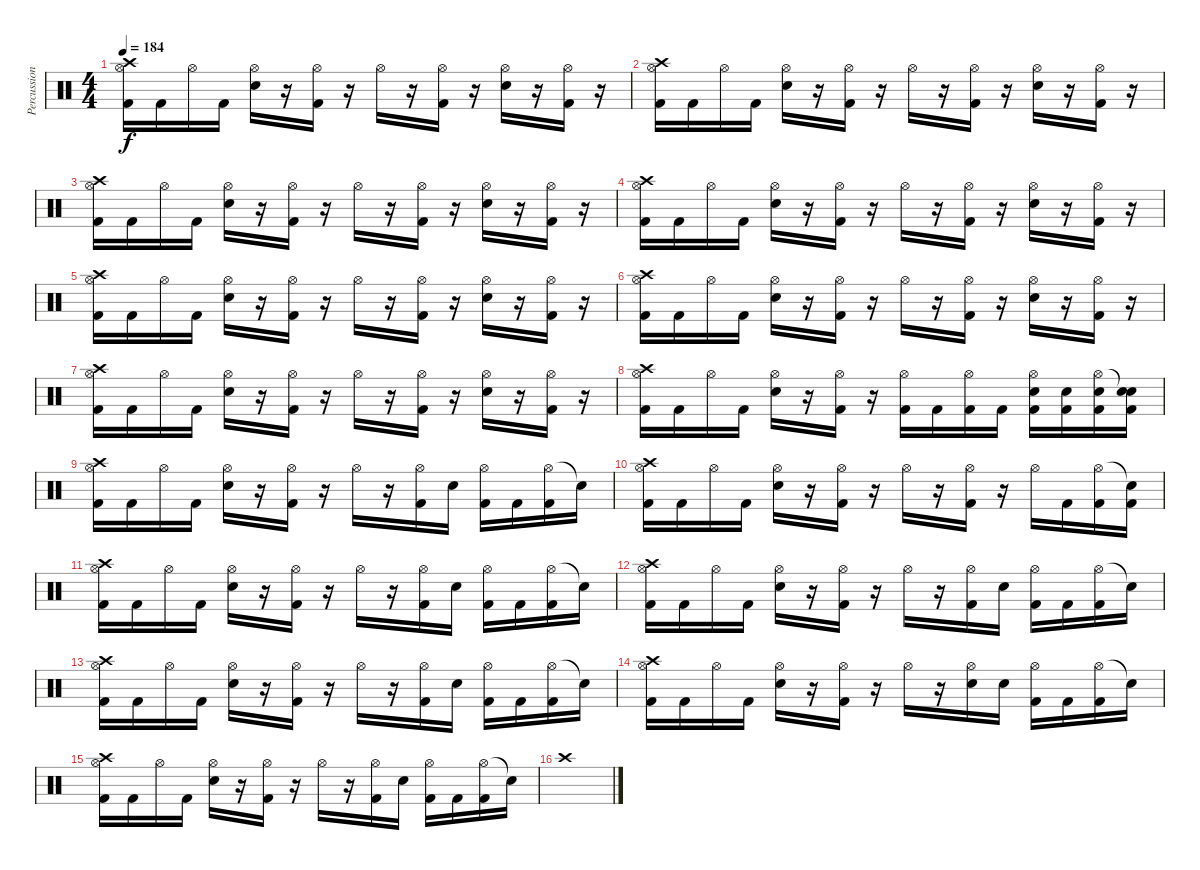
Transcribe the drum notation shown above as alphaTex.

\track ("Percussion" "Percussion") {instrument percussion}
\staff {score}
\articulation defaults
\ts (4 4)
\tempo 184
\clef neutral
\ks c
("Crash high (hit)" "Hi-Hat (open)" "Kick (hit) 2").16{dy f} "Kick (hit) 2".16 "Hi-Hat (open)".16 "Kick (hit) 2".16 ("Hi-Hat (open)" "Snare (hit) 2").16 r.16 ("Hi-Hat (open)" "Kick (hit) 2").16 r.16 "Hi-Hat (open)".16 r.16 ("Hi-Hat (open)" "Kick (hit) 2").16 r.16 ("Hi-Hat (open)" "Snare (hit) 2").16 r.16 ("Hi-Hat (open)" "Kick (hit) 2").16 r.16 |
("Crash high (hit)" "Hi-Hat (open)" "Kick (hit) 2").16 "Kick (hit) 2".16 "Hi-Hat (open)".16 "Kick (hit) 2".16 ("Hi-Hat (open)" "Snare (hit) 2").16 r.16 ("Hi-Hat (open)" "Kick (hit) 2").16 r.16 "Hi-Hat (open)".16 r.16 ("Hi-Hat (open)" "Kick (hit) 2").16 r.16 ("Hi-Hat (open)" "Snare (hit) 2").16 r.16 ("Hi-Hat (open)" "Kick (hit) 2").16 r.16 |
("Crash high (hit)" "Hi-Hat (open)" "Kick (hit) 2").16 "Kick (hit) 2".16 "Hi-Hat (open)".16 "Kick (hit) 2".16 ("Hi-Hat (open)" "Snare (hit) 2").16 r.16 ("Hi-Hat (open)" "Kick (hit) 2").16 r.16 "Hi-Hat (open)".16 r.16 ("Hi-Hat (open)" "Kick (hit) 2").16 r.16 ("Hi-Hat (open)" "Snare (hit) 2").16 r.16 ("Hi-Hat (open)" "Kick (hit) 2").16 r.16 |
("Crash high (hit)" "Hi-Hat (open)" "Kick (hit) 2").16 "Kick (hit) 2".16 "Hi-Hat (open)".16 "Kick (hit) 2".16 ("Hi-Hat (open)" "Snare (hit) 2").16 r.16 ("Hi-Hat (open)" "Kick (hit) 2").16 r.16 "Hi-Hat (open)".16 r.16 ("Hi-Hat (open)" "Kick (hit) 2").16 r.16 ("Hi-Hat (open)" "Snare (hit) 2").16 r.16 ("Hi-Hat (open)" "Kick (hit) 2").16 r.16 |
("Crash high (hit)" "Hi-Hat (open)" "Kick (hit) 2").16 "Kick (hit) 2".16 "Hi-Hat (open)".16 "Kick (hit) 2".16 ("Hi-Hat (open)" "Snare (hit) 2").16 r.16 ("Hi-Hat (open)" "Kick (hit) 2").16 r.16 "Hi-Hat (open)".16 r.16 ("Hi-Hat (open)" "Kick (hit) 2").16 r.16 ("Hi-Hat (open)" "Snare (hit) 2").16 r.16 ("Hi-Hat (open)" "Kick (hit) 2").16 r.16 |
("Crash high (hit)" "Hi-Hat (open)" "Kick (hit) 2").16 "Kick (hit) 2".16 "Hi-Hat (open)".16 "Kick (hit) 2".16 ("Hi-Hat (open)" "Snare (hit) 2").16 r.16 ("Hi-Hat (open)" "Kick (hit) 2").16 r.16 "Hi-Hat (open)".16 r.16 ("Hi-Hat (open)" "Kick (hit) 2").16 r.16 ("Hi-Hat (open)" "Snare (hit) 2").16 r.16 ("Hi-Hat (open)" "Kick (hit) 2").16 r.16 |
("Crash high (hit)" "Hi-Hat (open)" "Kick (hit) 2").16 "Kick (hit) 2".16 "Hi-Hat (open)".16 "Kick (hit) 2".16 ("Hi-Hat (open)" "Snare (hit) 2").16 r.16 ("Hi-Hat (open)" "Kick (hit) 2").16 r.16 "Hi-Hat (open)".16 r.16 ("Hi-Hat (open)" "Kick (hit) 2").16 r.16 ("Hi-Hat (open)" "Snare (hit) 2").16 r.16 ("Hi-Hat (open)" "Kick (hit) 2").16 r.16 |
("Crash high (hit)" "Hi-Hat (open)" "Kick (hit) 2").16 "Kick (hit) 2".16 "Hi-Hat (open)".16 "Kick (hit) 2".16 ("Hi-Hat (open)" "Snare (hit) 2").16 r.16 ("Hi-Hat (open)" "Kick (hit) 2").16 r.16 ("Hi-Hat (open)" "Kick (hit) 2").16 "Kick (hit) 2".16 ("Hi-Hat (open)" "Kick (hit) 2").16 "Kick (hit) 2".16 ("Hi-Hat (open)" "Snare (hit) 2" "Kick (hit) 2").16 ("Snare (hit) 2" "Kick (hit) 2").16 ("Hi-Hat (open)" "Snare (hit) 2" "Kick (hit) 2").16 ("Snare (hit)"{t} "Snare (hit) 2" "Kick (hit) 2").16 |
("Crash high (hit)" "Hi-Hat (open)" "Kick (hit) 2").16 "Kick (hit) 2".16 "Hi-Hat (open)".16 "Kick (hit) 2".16 ("Hi-Hat (open)" "Snare (hit) 2").16 r.16 ("Hi-Hat (open)" "Kick (hit) 2").16 r.16 "Hi-Hat (open)".16 r.16 ("Hi-Hat (open)" "Kick (hit) 2").16 "Snare (hit) 2".16 ("Hi-Hat (open)" "Kick (hit) 2").16 "Kick (hit) 2".16 ("Hi-Hat (open)" "Kick (hit) 2").16 "Snare (hit)"{t}.16 |
("Crash high (hit)" "Hi-Hat (open)" "Kick (hit) 2").16 "Kick (hit) 2".16 "Hi-Hat (open)".16 "Kick (hit) 2".16 ("Hi-Hat (open)" "Snare (hit) 2").16 r.16 ("Hi-Hat (open)" "Kick (hit) 2").16 r.16 "Hi-Hat (open)".16 r.16 ("Hi-Hat (open)" "Kick (hit) 2").16 r.16 "Hi-Hat (open)".16 "Kick (hit) 2".16 ("Hi-Hat (open)" "Kick (hit) 2").16 ("Snare (hit)"{t} "Kick (hit) 2").16 |
("Crash high (hit)" "Hi-Hat (open)" "Kick (hit) 2").16 "Kick (hit) 2".16 "Hi-Hat (open)".16 "Kick (hit) 2".16 ("Hi-Hat (open)" "Snare (hit) 2").16 r.16 ("Hi-Hat (open)" "Kick (hit) 2").16 r.16 "Hi-Hat (open)".16 r.16 ("Hi-Hat (open)" "Kick (hit) 2").16 "Snare (hit) 2".16 ("Hi-Hat (open)" "Kick (hit) 2").16 "Kick (hit) 2".16 ("Hi-Hat (open)" "Kick (hit) 2").16 "Snare (hit)"{t}.16 |
("Crash high (hit)" "Hi-Hat (open)" "Kick (hit) 2").16 "Kick (hit) 2".16 "Hi-Hat (open)".16 "Kick (hit) 2".16 ("Hi-Hat (open)" "Snare (hit) 2").16 r.16 ("Hi-Hat (open)" "Kick (hit) 2").16 r.16 "Hi-Hat (open)".16 r.16 ("Hi-Hat (open)" "Kick (hit) 2").16 "Snare (hit) 2".16 ("Hi-Hat (open)" "Kick (hit) 2").16 "Kick (hit) 2".16 ("Hi-Hat (open)" "Kick (hit) 2").16 "Snare (hit)"{t}.16 |
("Crash high (hit)" "Hi-Hat (open)" "Kick (hit) 2").16 "Kick (hit) 2".16 "Hi-Hat (open)".16 "Kick (hit) 2".16 ("Hi-Hat (open)" "Snare (hit) 2").16 r.16 ("Hi-Hat (open)" "Kick (hit) 2").16 r.16 "Hi-Hat (open)".16 r.16 ("Hi-Hat (open)" "Kick (hit) 2").16 "Snare (hit) 2".16 ("Hi-Hat (open)" "Kick (hit) 2").16 "Kick (hit) 2".16 ("Hi-Hat (open)" "Kick (hit) 2").16 "Snare (hit)"{t}.16 |
("Crash high (hit)" "Hi-Hat (open)" "Kick (hit) 2").16 "Kick (hit) 2".16 "Hi-Hat (open)".16 "Kick (hit) 2".16 ("Hi-Hat (open)" "Snare (hit) 2").16 r.16 ("Hi-Hat (open)" "Kick (hit) 2").16 r.16 "Hi-Hat (open)".16 r.16 ("Hi-Hat (open)" "Snare (hit) 2").16 "Snare (hit) 2".16 ("Hi-Hat (open)" "Kick (hit) 2").16 "Kick (hit) 2".16 ("Hi-Hat (open)" "Kick (hit) 2").16 "Snare (hit)"{t}.16 |
("Crash high (hit)" "Hi-Hat (open)" "Kick (hit) 2").16 "Kick (hit) 2".16 "Hi-Hat (open)".16 "Kick (hit) 2".16 ("Hi-Hat (open)" "Snare (hit) 2").16 r.16 ("Hi-Hat (open)" "Kick (hit) 2").16 r.16 "Hi-Hat (open)".16 r.16 ("Hi-Hat (open)" "Kick (hit) 2").16 "Snare (hit) 2".16 ("Hi-Hat (open)" "Kick (hit) 2").16 "Kick (hit) 2".16 ("Hi-Hat (open)" "Kick (hit) 2").16 "Snare (hit)"{t}.16 |
"Crash high (hit)".1
